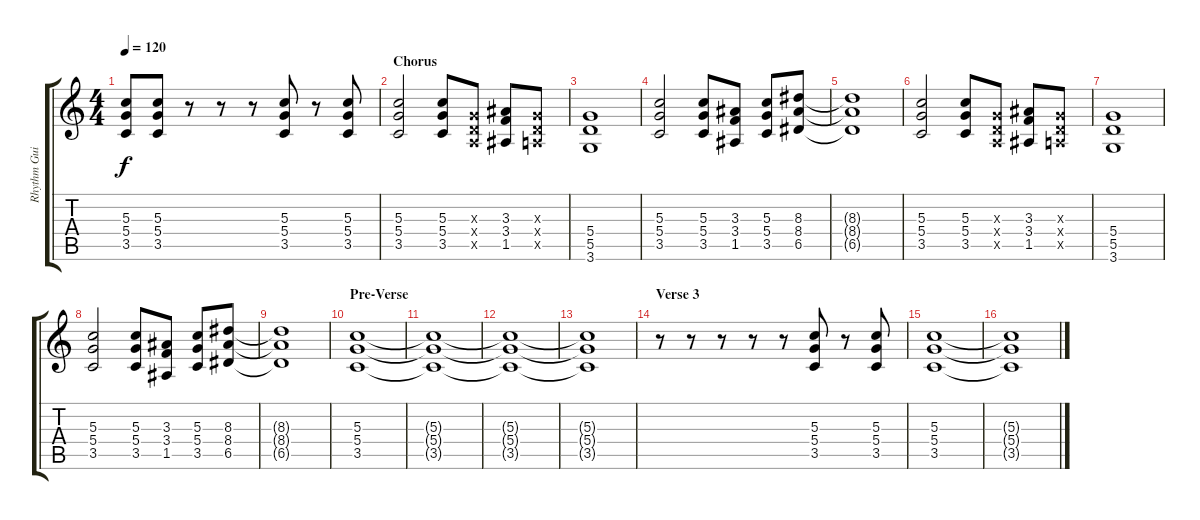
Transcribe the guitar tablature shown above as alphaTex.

\track ("Rhythm Guitar" "Rhythm Gui") {instrument distortionguitar}
\staff {score tabs}
\tuning (E4 B3 G3 D3 A2 E2) {hide}
\ts (4 4)
\tempo 120
\clef g2
\ks c
(5.3 5.4 3.5).8{dy f} (5.3 5.4 3.5).8 r.8 r.8 r.8 (5.3 5.4 3.5).8 r.8 (5.3 5.4 3.5).8 |
\section ("" "Chorus")
(5.3 5.4 3.5).2 (5.3 5.4 3.5).8 (0.3{x} 0.4{x} 0.5{x}).8 (3.3 3.4 1.5).8 (0.3{x} 0.4{x} 0.5{x}).8 |
(5.4 5.5 3.6).1 |
(5.3 5.4 3.5).2 (5.3 5.4 3.5).8 (3.3 3.4 1.5).8 (5.3 5.4 3.5).8 (8.3 8.4 6.5).8 |
(8.3{t} 8.4{t} 6.5{t}).1 |
(5.3 5.4 3.5).2 (5.3 5.4 3.5).8 (0.3{x} 0.4{x} 0.5{x}).8 (3.3 3.4 1.5).8 (0.3{x} 0.4{x} 0.5{x}).8 |
(5.4 5.5 3.6).1 |
(5.3 5.4 3.5).2 (5.3 5.4 3.5).8 (3.3 3.4 1.5).8 (5.3 5.4 3.5).8 (8.3 8.4 6.5).8 |
(8.3{t} 8.4{t} 6.5{t}).1 |
\section ("" "Pre-Verse")
(5.3 5.4 3.5).1{volume 0} |
(5.3{t} 5.4{t} 3.5{t}).1 |
(5.3{t} 5.4{t} 3.5{t}).1 |
(5.3{t} 5.4{t} 3.5{t}).1 |
\section ("" "Verse 3")
r.8{volume 13} r.8 r.8 r.8 r.8 (5.3 5.4 3.5).8 r.8 (5.3 5.4 3.5).8 |
(5.3 5.4 3.5).1 |
(5.3{t} 5.4{t} 3.5{t}).1
